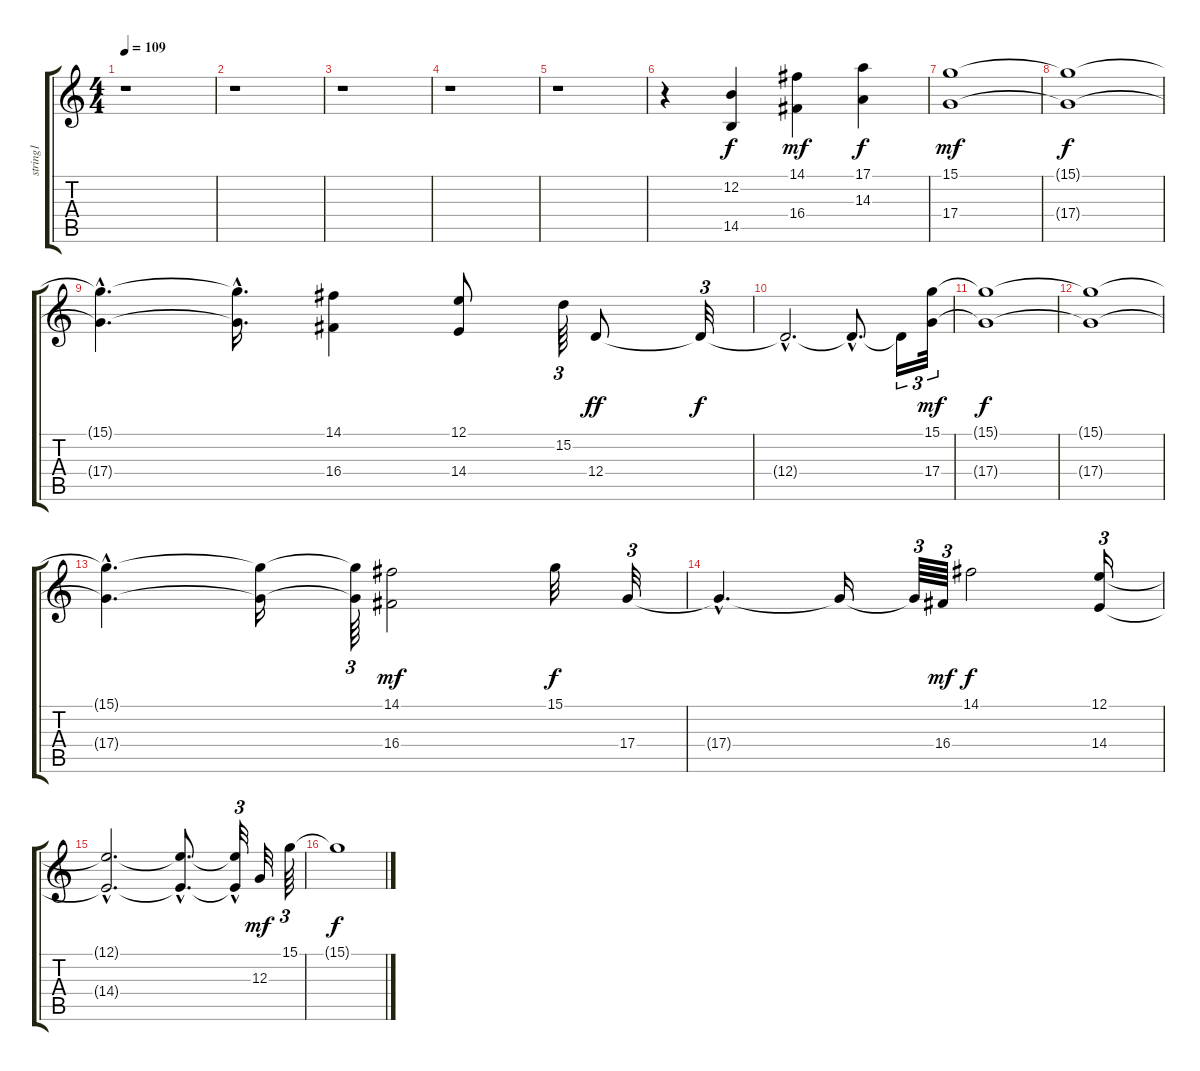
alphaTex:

\track ("string1" "string1") {instrument stringensemble1}
\staff {score tabs}
\tuning (E4 B3 G3 D3 A2 E2) {hide}
\ts (4 4)
\tempo 109
\clef g2
\ks c
r.1{dy f} |
r.1 |
r.1 |
r.1 |
r.1 |
r.4 (12.2 14.5).4 (14.1 16.4).4{dy mf} (17.1 14.3).4{dy f} |
(15.1 17.4).1{dy mf} |
(15.1{t} 17.4{t}).1{dy f} |
(15.1{hac t} 17.4{hac t}).4{d} (15.1{t} 17.4{hac t}).16{d} (14.1 16.4).4 (12.1 14.4).8 15.2.64{tu (3 2)} 12.4.8{dy ff} 12.4{t}.32{tu (3 2) dy f} |
12.4{hac t}.2{d} 12.4{hac t}.8{d} 12.4{t}.16{tu (3 2)} (15.1 17.4).32{tu (3 2) dy mf} |
(15.1{t} 17.4{t}).1{dy f} |
(15.1{t} 17.4{t}).1 |
(15.1{hac t} 17.4{hac t}).4{d} (15.1{t} 17.4{t}).16 (15.1{t} 17.4{t}).64{tu (3 2)} (14.1 16.4).2{dy mf} 15.1.32{dy f} 17.4.32{tu (3 2)} |
17.4{hac t}.4{d} 17.4{t}.16 17.4{t}.64{tu (3 2)} 16.4.64{tu (3 2) dy mf} 14.1.2{dy f} (12.1 14.4).16{tu (3 2)} |
(12.1{hac t} 14.4{hac t}).2{d} (12.1{hac t} 14.4{hac t}).8{d} (12.1{hac t} 14.4{hac t}).32{tu (3 2)} 12.3.32{dy mf} 15.1.64{tu (3 2)} |
15.1{t}.1{dy f}
